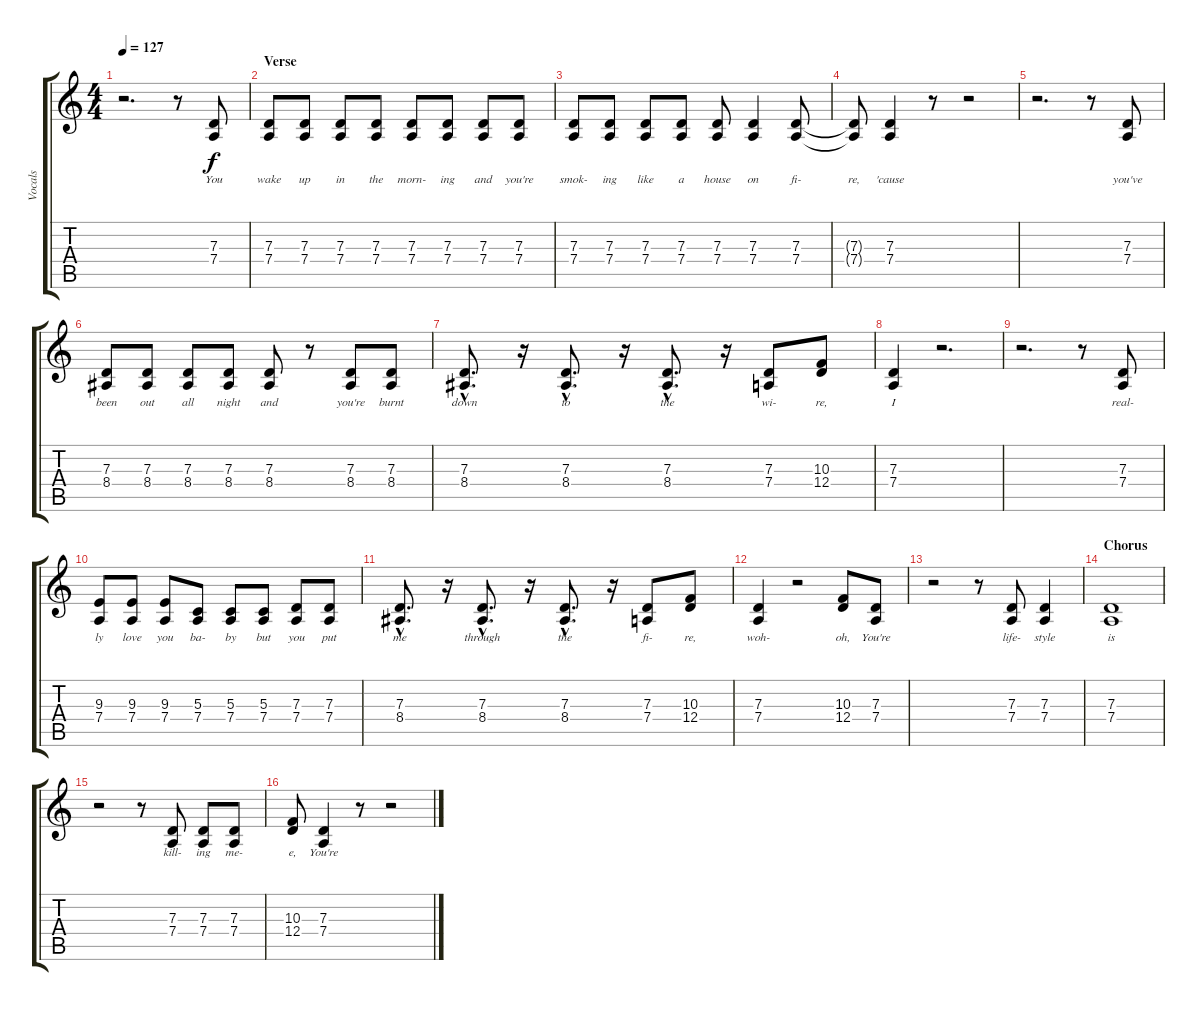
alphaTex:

\track ("Vocals" "Vocals") {instrument electricpiano2}
\staff {score tabs}
\tuning (E4 B3 G3 D3 A2 E2) {hide}
\ts (4 4)
\tempo 127
\clef g2
\ks c
r.2{d dy f} r.8 (7.3 7.4).8{lyrics (0 "You") lyrics (1 "") lyrics (2 "") lyrics (3 "") lyrics (4 "")} |
\section ("" "Verse")
(7.3 7.4).8{lyrics (0 "wake") lyrics (1 "") lyrics (2 "") lyrics (3 "") lyrics (4 "")} (7.3 7.4).8{lyrics (0 "up") lyrics (1 "") lyrics (2 "") lyrics (3 "") lyrics (4 "")} (7.3 7.4).8{lyrics (0 "in") lyrics (1 "") lyrics (2 "") lyrics (3 "") lyrics (4 "")} (7.3 7.4).8{lyrics (0 "the") lyrics (1 "") lyrics (2 "") lyrics (3 "") lyrics (4 "")} (7.3 7.4).8{lyrics (0 "morn-") lyrics (1 "") lyrics (2 "") lyrics (3 "") lyrics (4 "")} (7.3 7.4).8{lyrics (0 "ing") lyrics (1 "") lyrics (2 "") lyrics (3 "") lyrics (4 "")} (7.3 7.4).8{lyrics (0 "and") lyrics (1 "") lyrics (2 "") lyrics (3 "") lyrics (4 "")} (7.3 7.4).8{lyrics (0 "you're") lyrics (1 "") lyrics (2 "") lyrics (3 "") lyrics (4 "")} |
(7.3 7.4).8{lyrics (0 "smok-") lyrics (1 "") lyrics (2 "") lyrics (3 "") lyrics (4 "")} (7.3 7.4).8{lyrics (0 "ing") lyrics (1 "") lyrics (2 "") lyrics (3 "") lyrics (4 "")} (7.3 7.4).8{lyrics (0 "like") lyrics (1 "") lyrics (2 "") lyrics (3 "") lyrics (4 "")} (7.3 7.4).8{lyrics (0 "a") lyrics (1 "") lyrics (2 "") lyrics (3 "") lyrics (4 "")} (7.3 7.4).8{lyrics (0 "house") lyrics (1 "") lyrics (2 "") lyrics (3 "") lyrics (4 "")} (7.3 7.4).4{lyrics (0 "on") lyrics (1 "") lyrics (2 "") lyrics (3 "") lyrics (4 "")} (7.3 7.4).8{lyrics (0 "fi-") lyrics (1 "") lyrics (2 "") lyrics (3 "") lyrics (4 "")} |
(7.3{t} 7.4{t}).8{lyrics (0 "re,") lyrics (1 "") lyrics (2 "") lyrics (3 "") lyrics (4 "")} (7.3 7.4).4{lyrics (0 "'cause") lyrics (1 "") lyrics (2 "") lyrics (3 "") lyrics (4 "")} r.8 r.2 |
r.2{d} r.8 (7.3 7.4).8{lyrics (0 "you've") lyrics (1 "") lyrics (2 "") lyrics (3 "") lyrics (4 "")} |
(7.3 8.4).8{lyrics (0 "been") lyrics (1 "") lyrics (2 "") lyrics (3 "") lyrics (4 "")} (7.3 8.4).8{lyrics (0 "out") lyrics (1 "") lyrics (2 "") lyrics (3 "") lyrics (4 "")} (7.3 8.4).8{lyrics (0 "all") lyrics (1 "") lyrics (2 "") lyrics (3 "") lyrics (4 "")} (7.3 8.4).8{lyrics (0 "night") lyrics (1 "") lyrics (2 "") lyrics (3 "") lyrics (4 "")} (7.3 8.4).8{lyrics (0 "and") lyrics (1 "") lyrics (2 "") lyrics (3 "") lyrics (4 "")} r.8 (7.3 8.4).8{lyrics (0 "you're") lyrics (1 "") lyrics (2 "") lyrics (3 "") lyrics (4 "")} (7.3 8.4).8{lyrics (0 "burnt") lyrics (1 "") lyrics (2 "") lyrics (3 "") lyrics (4 "")} |
(7.3{hac} 8.4{hac}).8{d lyrics (0 "down") lyrics (1 "") lyrics (2 "") lyrics (3 "") lyrics (4 "")} r.16 (7.3{hac} 8.4{hac}).8{d lyrics (0 "to") lyrics (1 "") lyrics (2 "") lyrics (3 "") lyrics (4 "")} r.16 (7.3{hac} 8.4{hac}).8{d lyrics (0 "the") lyrics (1 "") lyrics (2 "") lyrics (3 "") lyrics (4 "")} r.16 (7.3 7.4).8{lyrics (0 "wi-") lyrics (1 "") lyrics (2 "") lyrics (3 "") lyrics (4 "")} (10.3 12.4).8{lyrics (0 "re,") lyrics (1 "") lyrics (2 "") lyrics (3 "") lyrics (4 "")} |
(7.3 7.4).4{lyrics (0 "I") lyrics (1 "") lyrics (2 "") lyrics (3 "") lyrics (4 "")} r.2{d} |
r.2{d} r.8 (7.3 7.4).8{lyrics (0 "real-") lyrics (1 "") lyrics (2 "") lyrics (3 "") lyrics (4 "")} |
(9.3 7.4).8{lyrics (0 "ly") lyrics (1 "") lyrics (2 "") lyrics (3 "") lyrics (4 "")} (9.3 7.4).8{lyrics (0 "love") lyrics (1 "") lyrics (2 "") lyrics (3 "") lyrics (4 "")} (9.3 7.4).8{lyrics (0 "you") lyrics (1 "") lyrics (2 "") lyrics (3 "") lyrics (4 "")} (5.3 7.4).8{lyrics (0 "ba-") lyrics (1 "") lyrics (2 "") lyrics (3 "") lyrics (4 "")} (5.3 7.4).8{lyrics (0 "by") lyrics (1 "") lyrics (2 "") lyrics (3 "") lyrics (4 "")} (5.3 7.4).8{lyrics (0 "but") lyrics (1 "") lyrics (2 "") lyrics (3 "") lyrics (4 "")} (7.3 7.4).8{lyrics (0 "you") lyrics (1 "") lyrics (2 "") lyrics (3 "") lyrics (4 "")} (7.3 7.4).8{lyrics (0 "put") lyrics (1 "") lyrics (2 "") lyrics (3 "") lyrics (4 "")} |
(7.3{hac} 8.4{hac}).8{d lyrics (0 "me") lyrics (1 "") lyrics (2 "") lyrics (3 "") lyrics (4 "")} r.16 (7.3{hac} 8.4{hac}).8{d lyrics (0 "through") lyrics (1 "") lyrics (2 "") lyrics (3 "") lyrics (4 "")} r.16 (7.3{hac} 8.4{hac}).8{d lyrics (0 "the") lyrics (1 "") lyrics (2 "") lyrics (3 "") lyrics (4 "")} r.16 (7.3 7.4).8{lyrics (0 "fi-") lyrics (1 "") lyrics (2 "") lyrics (3 "") lyrics (4 "")} (10.3 12.4).8{lyrics (0 "re,") lyrics (1 "") lyrics (2 "") lyrics (3 "") lyrics (4 "")} |
(7.3 7.4).4{lyrics (0 "woh-") lyrics (1 "") lyrics (2 "") lyrics (3 "") lyrics (4 "")} r.2 (10.3 12.4).8{lyrics (0 "oh,") lyrics (1 "") lyrics (2 "") lyrics (3 "") lyrics (4 "")} (7.3 7.4).8{lyrics (0 "You're") lyrics (1 "") lyrics (2 "") lyrics (3 "") lyrics (4 "")} |
r.2 r.8 (7.3 7.4).8{lyrics (0 "life-") lyrics (1 "") lyrics (2 "") lyrics (3 "") lyrics (4 "")} (7.3 7.4).4{lyrics (0 "style") lyrics (1 "") lyrics (2 "") lyrics (3 "") lyrics (4 "")} |
\section ("" "Chorus")
(7.3 7.4).1{lyrics (0 "is") lyrics (1 "") lyrics (2 "") lyrics (3 "") lyrics (4 "")} |
r.2 r.8 (7.3 7.4).8{lyrics (0 "kill-") lyrics (1 "") lyrics (2 "") lyrics (3 "") lyrics (4 "")} (7.3 7.4).8{lyrics (0 "ing") lyrics (1 "") lyrics (2 "") lyrics (3 "") lyrics (4 "")} (7.3 7.4).8{lyrics (0 "me-") lyrics (1 "") lyrics (2 "") lyrics (3 "") lyrics (4 "")} |
(10.3 12.4).8{lyrics (0 "e,") lyrics (1 "") lyrics (2 "") lyrics (3 "") lyrics (4 "")} (7.3 7.4).4{lyrics (0 "You're") lyrics (1 "") lyrics (2 "") lyrics (3 "") lyrics (4 "")} r.8 r.2
